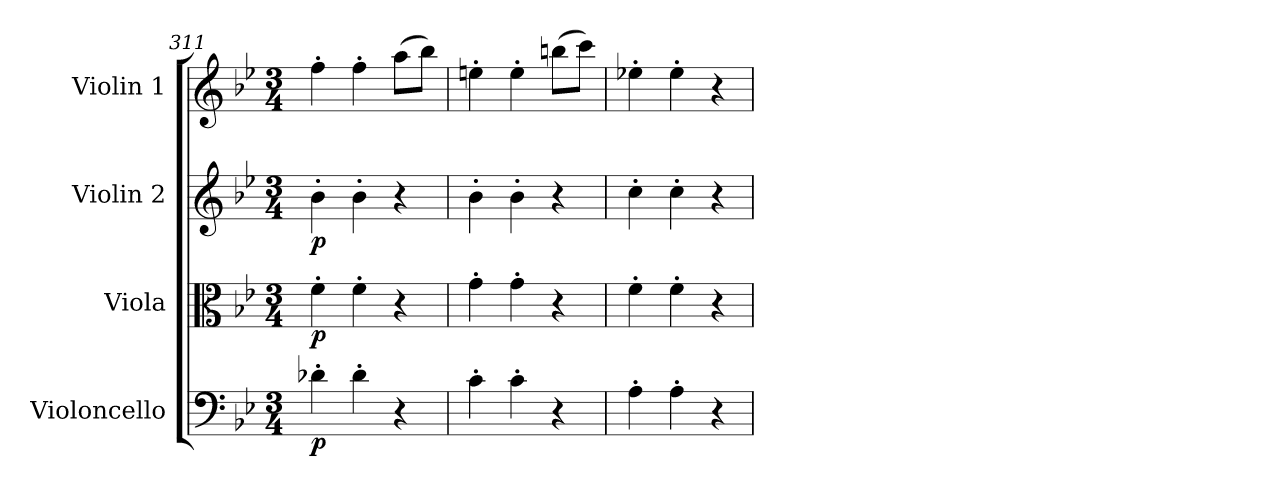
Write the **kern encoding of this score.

**kern	**dynam	**kern	**dynam	**kern	**dynam	**kern
*part4	*part4	*part3	*part3	*part2	*part2	*part1
*staff4	*staff4	*staff3	*staff3	*staff2	*staff2	*staff1
*I"Violoncello	*	*I"Viola	*	*I"Violin 2	*	*I"Violin 1
*I'Vc	*	*I'Vla	*	*I'Vln	*	*I'Vln
*clefF4	*	*clefC3	*	*clefG2	*	*clefG2
*k[b-e-]	*	*k[b-e-]	*	*k[b-e-]	*	*k[b-e-]
*M3/4	*	*M3/4	*	*M3/4	*	*M3/4
=311	=311	=311	=311	=311	=311	=311
!	!LO:DY:b	!	!LO:DY:b	!	!LO:DY:b	!
4d-X'\	p	4f'\	p	4b-'\	p	4ff'\
4d-'\	.	4f'\	.	4b-'\	.	4ff'\
4r	.	4r	.	4r	.	(>8aa\L
.	.	.	.	.	.	8bb-\J)
!!LO:LB:g=z
=312	=312	=312	=312	=312	=312	=312
4c'\	.	4g'\	.	4b-'\	.	4een'\
4c'\	.	4g'\	.	4b-'\	.	4ee'\
4r	.	4r	.	4r	.	(>8bbn\L
.	.	.	.	.	.	8ccc\J)
=313	=313	=313	=313	=313	=313	=313
4A'\	.	4f'\	.	4cc'\	.	4ee-X'\
4A'\	.	4f'\	.	4cc'\	.	4ee-'\
4r	.	4r	.	4r	.	4r
=	=	=	=	=	=	=
*-	*-	*-	*-	*-	*-	*-
